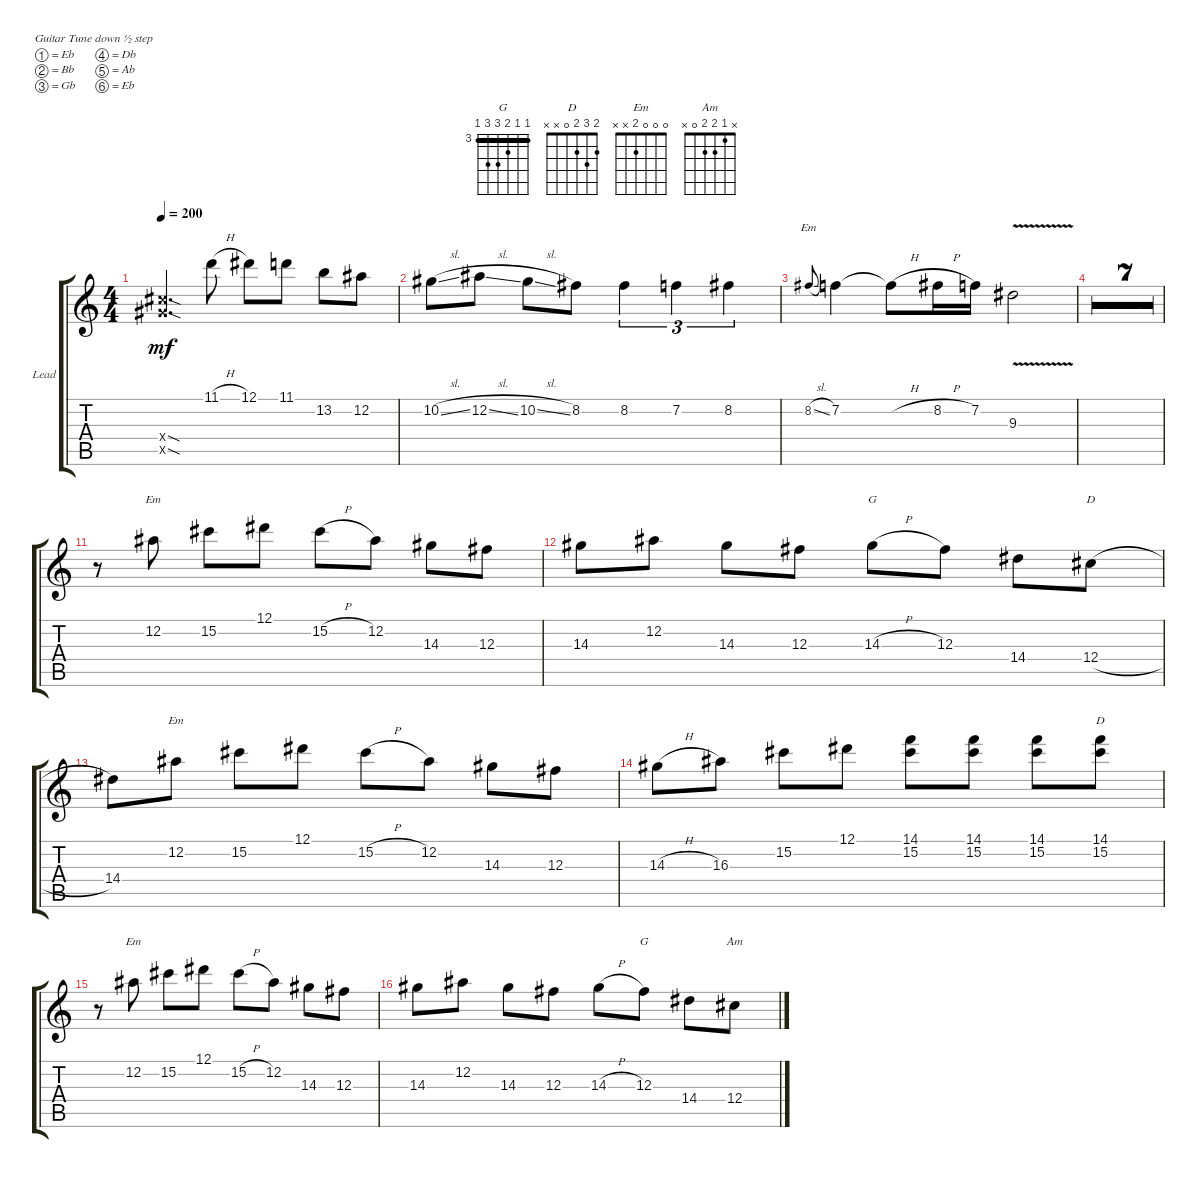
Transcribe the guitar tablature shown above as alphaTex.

\defaultSystemsLayout 4
\bracketExtendMode groupsimilarinstruments
\firstSystemTrackNameOrientation horizontal
\otherSystemsTrackNameOrientation horizontal
\track ("Lead" "Lead") {multiBarRest instrument overdrivenguitar}
\staff {score tabs}
\tuning (Eb4 Bb3 Gb3 Db3 Ab2 Eb2)
\chord ("G" 3 3 4 5 5 3) {firstfret 3 barre (3 3)}
\chord ("D" 2 3 2 0 x x)
\chord ("Em" 0 0 0 2 x x)
\chord ("Am" x 1 2 2 0 x)
\ts (4 4)
\tempo 200
\clef g2
\ks c
(12.4{sod x} 12.5{sod x}).4{d dy mf} 11.1{h}.8 12.1.8 11.1.8 13.2.8 12.2.8 |
10.2{sl}.8 12.2{sl}.8 10.2{sl}.8 8.2.8 8.2.4{tu (3 2)} 7.2.4{tu (3 2)} 8.2.4{tu (3 2)} |
8.2{sl}.8{tu (3 2) ch "Em" gr onbeat} 7.2.4 7.2{h t}.8 8.2{h}.16 7.2.16 9.3{v}.2 |
|
|
|
|
|
|
|
r.8 12.2.8{ch "Em"} 15.2.8 12.1.8 15.2{h}.8 12.2.8 14.3.8 12.3.8 |
14.3.8 12.2.8 14.3.8 12.3.8 14.3{h}.8{ch "G"} 12.3.8 14.4.8 12.4{h}.8{ch "D"} |
14.4.8 12.2.8{ch "Em"} 15.2.8 12.1.8 15.2{h}.8 12.2.8 14.3.8 12.3.8 |
14.3{h}.8 16.3.8 15.2.8 12.1.8 (14.1 15.2).8 (14.1 15.2).8 (14.1 15.2).8 (14.1 15.2).8{ch "D"} |
\scale
0.500437 r.8 12.2.8{ch "Em"} 15.2.8 12.1.8 15.2{h}.8 12.2.8 14.3.8 12.3.8 |
\scale
0.499484 14.3.8 12.2.8 14.3.8 12.3.8 14.3{h}.8 12.3.8{ch "G"} 14.4.8 12.4{h}.8{ch "Am"}
